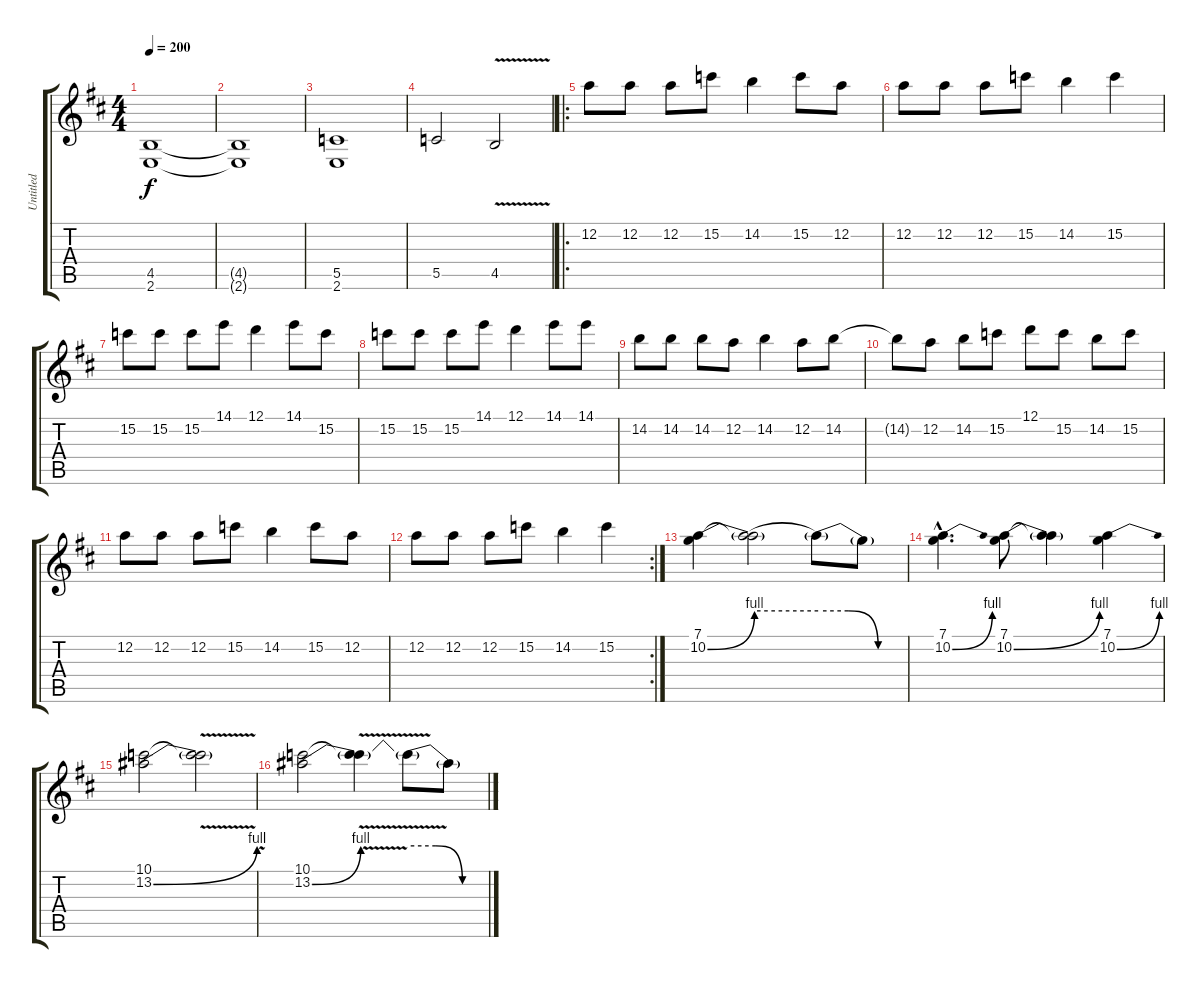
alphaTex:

\track ("Untitled" "Untitled") {instrument distortionguitar}
\staff {score tabs}
\tuning (D4 A3 F3 C3 G2 D2) {hide}
\ts (4 4)
\tempo 200
\clef g2
\ks d
(4.5 2.6).1{dy f} |
(4.5{t} 2.6{t}).1 |
(5.5 2.6).1 |
5.5.2 4.5{v}.2 |
\ro
12.2.8 12.2.8 12.2.8 15.2.8 14.2.4 15.2.8 12.2.8 |
12.2.8 12.2.8 12.2.8 15.2.8 14.2.4 15.2.4 |
15.2.8 15.2.8 15.2.8 14.1.8 12.1.4 14.1.8 15.2.8 |
15.2.8 15.2.8 15.2.8 14.1.8 12.1.4 14.1.8 14.1.8 |
14.2.8 14.2.8 14.2.8 12.2.8 14.2.4 12.2.8 14.2.8 |
14.2{t}.8 12.2.8 14.2.8 15.2.8 12.1.8 15.2.8 14.2.8 15.2.8 |
12.2.8 12.2.8 12.2.8 15.2.8 14.2.4 15.2.8 12.2.8 |
\rc 2
12.2.8 12.2.8 12.2.8 15.2.8 14.2.4 15.2.4 |
(7.1 10.2{be (bend 0 0 60 4)}).4 (7.1{t} 10.2{be (hold 0 4 60 4) t}).2 10.2{be (custom 0 4 20 4 40 0 60 0) t}.8 10.2{t}.8 |
(7.1{hac} 10.2{be (bend 0 0 60 4) hac}).4{d} (7.1 10.2{be (bend 0 0 60 4)}).8 (7.1{t} 10.2{t}).4 (7.1 10.2{be (bend 0 0 60 4)}).4 |
(10.1 13.2{be (bend 0 0 60 4)}).2 (10.1{v t} 13.2{v t}).2 |
(10.1 13.2{be (bend 0 0 60 4)}).2 (10.1{v t} 13.2{v t}).4 13.2{be (custom 0 4 20 4 40 0 60 0) t}.8 13.2{t}.8
